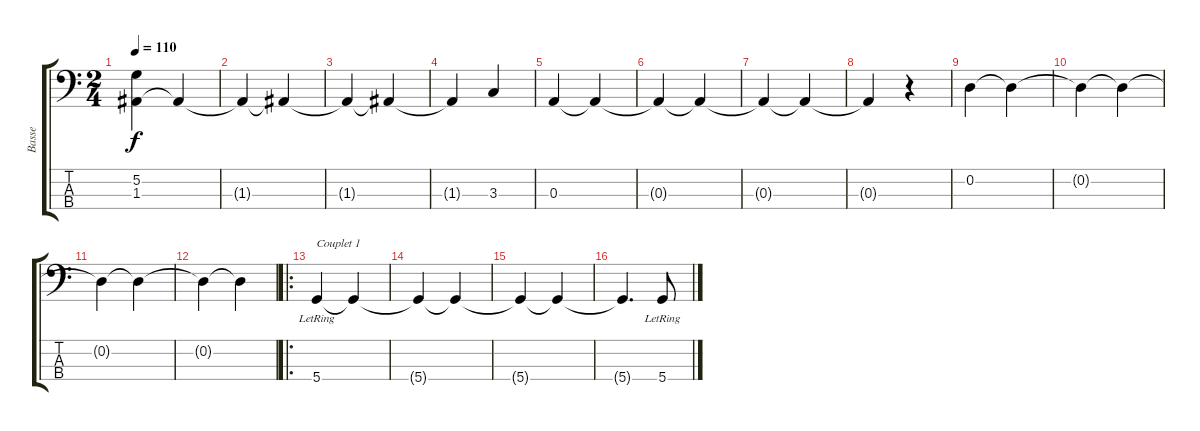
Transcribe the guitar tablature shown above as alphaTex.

\track ("Basse" "Basse") {instrument electricbassfinger}
\staff {score tabs}
\tuning (G2 D2 A1 D1) {hide}
\ts (2 4)
\tempo 110
\clef f4
\ks c
(5.2{t} 1.3).4{dy f} 1.3{t}.4 |
1.3{t}.4 1.3{t}.4 |
1.3{t}.4 1.3{t}.4 |
1.3{t}.4 3.3.4 |
0.3.4 0.3{t}.4 |
0.3{t}.4 0.3{t}.4 |
0.3{t}.4 0.3{t}.4 |
0.3{t}.4 r.4 |
0.2.4 0.2{t}.4 |
0.2{t}.4 0.2{t}.4 |
0.2{t}.4 0.2{t}.4 |
0.2{t}.4 0.2{t}.4 |
\ro
5.4{lr}.4{txt "Couplet 1"} 5.4{t}.4 |
5.4{t}.4 5.4{t}.4 |
5.4{t}.4 5.4{t}.4 |
5.4{t}.4{d} 5.4{lr}.8
